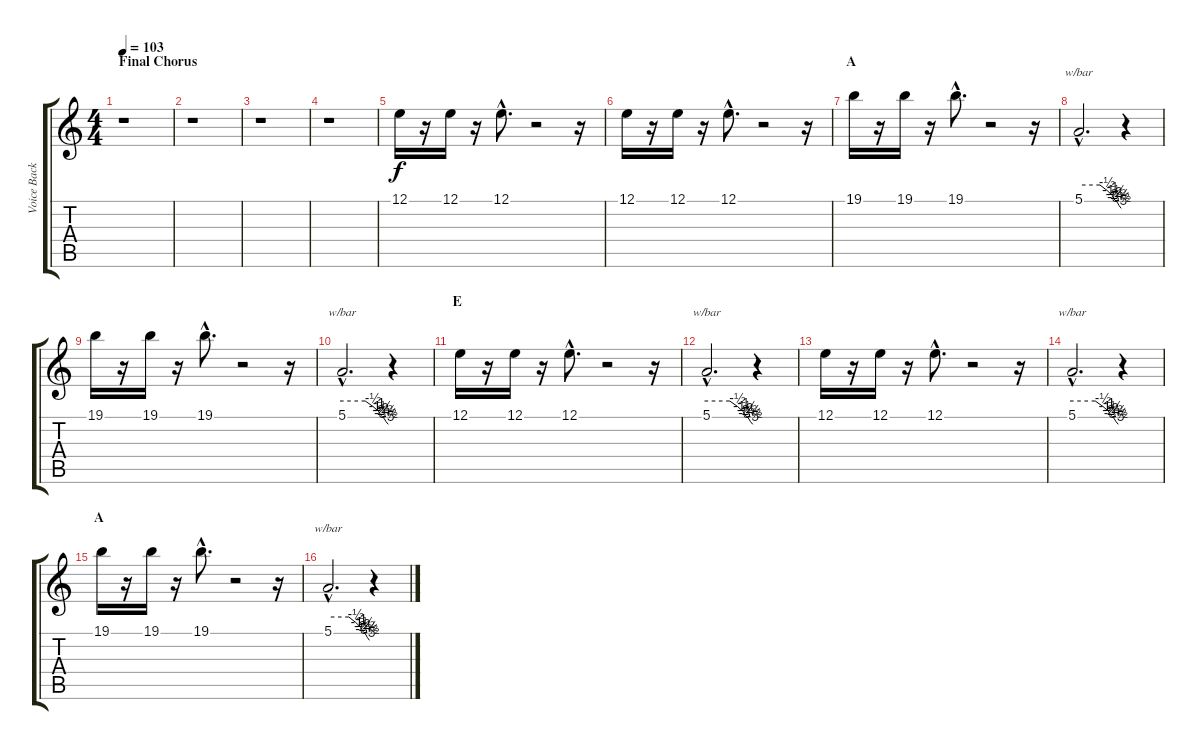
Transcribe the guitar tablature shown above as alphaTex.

\track ("Voice Back" "Voice Back") {instrument oboe}
\staff {score tabs}
\tuning (E4 B3 G3 D3 A2 E2) {hide}
\ts (4 4)
\section ("" "Final Chorus")
\tempo 103
\clef g2
\ks c
r.1{dy f} |
r.1 |
r.1 |
r.1 |
12.1.16 r.16 12.1.16 r.16 12.1{hac}.8{d} r.2 r.16 |
12.1.16 r.16 12.1.16 r.16 12.1{hac}.8{d} r.2 r.16 |
\section ("" "A")
19.1.16 r.16 19.1.16 r.16 19.1{hac}.8{d} r.2 r.16 |
5.1{hac}.2{d tbe (custom default 0 0 30 0 40 -2 48 -4 50 -6 53 -8 55 -10 57 -14 60 -20)} r.4 |
19.1.16 r.16 19.1.16 r.16 19.1{hac}.8{d} r.2 r.16 |
5.1{hac}.2{d tbe (custom default 0 0 30 0 40 -2 48 -4 50 -6 53 -8 55 -10 57 -14 60 -20)} r.4 |
\section ("" "E")
12.1.16 r.16 12.1.16 r.16 12.1{hac}.8{d} r.2 r.16 |
5.1{hac}.2{d tbe (custom default 0 0 30 0 40 -2 48 -4 50 -6 53 -8 55 -10 57 -14 60 -20)} r.4 |
12.1.16 r.16 12.1.16 r.16 12.1{hac}.8{d} r.2 r.16 |
5.1{hac}.2{d tbe (custom default 0 0 30 0 40 -2 48 -4 50 -6 53 -8 55 -10 57 -14 60 -20)} r.4 |
\section ("" "A")
19.1.16 r.16 19.1.16 r.16 19.1{hac}.8{d} r.2 r.16 |
5.1{hac}.2{d tbe (custom default 0 0 30 0 40 -2 48 -4 50 -6 53 -8 55 -10 57 -14 60 -20)} r.4
